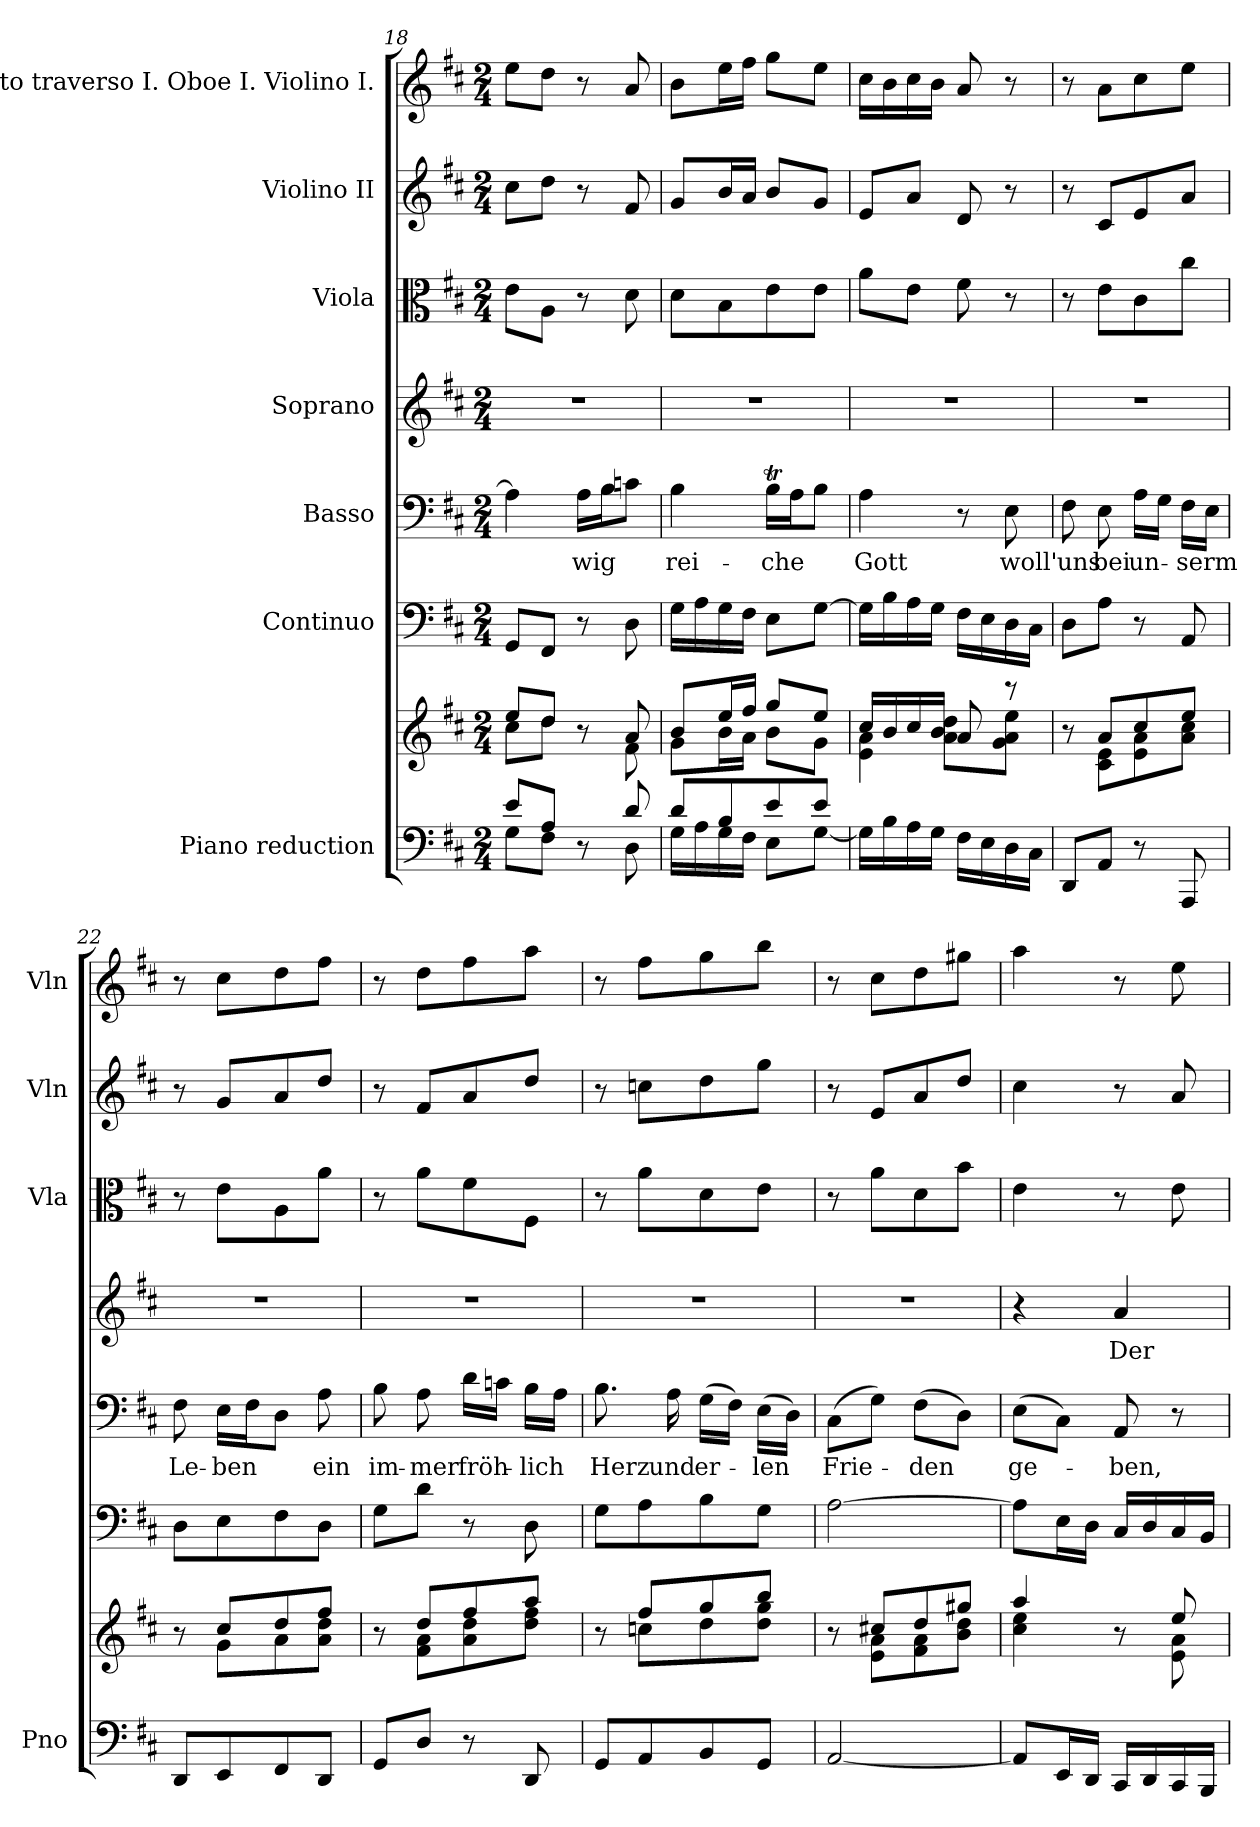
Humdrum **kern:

**kern	**kern	**kern	**kern	**text	**kern	**text	**kern	**kern	**kern
*part7	*part7	*part6	*part5	*part5	*part4	*part4	*part3	*part2	*part1
*staff8	*staff7	*staff6	*staff5	*staff5	*staff4	*staff4	*staff3	*staff2	*staff1
*I"Piano reduction	*	*I"Continuo	*I"Basso	*	*I"Soprano	*	*I"Viola	*I"Violino II	*I"Flauto traverso I. Oboe I. Violino I.
*I'Pno	*	*	*	*	*	*	*I'Vla	*I'Vln	*I'Vln
!!LO:PB:g=z
*clefF4	*clefG2	*clefF4	*clefF4	*	*clefG2	*	*clefC3	*clefG2	*clefG2
*k[f#c#]	*k[f#c#]	*k[f#c#]	*k[f#c#]	*	*k[f#c#]	*	*k[f#c#]	*k[f#c#]	*k[f#c#]
*M2/4	*M2/4	*M2/4	*M2/4	*	*M2/4	*	*M2/4	*M2/4	*M2/4
=18	=18	=18	=18	=18	=18	=18	=18	=18	=18
*^	*^	*	*	*	*	*	*	*	*
8e/L	8G\L	8ee/L	8cc#\L	8GG/L	4A\]	.	2r	.	8e\L	8cc#\L	8ee\L
8A/J	8F#\J	8dd/J	8dd\J	8FF#/J	.	.	.	.	8A\J	8dd\J	8dd\J
!	!	!	!	!	!	!LO:LY:b	!	!	!	!	!
8r	8ryy	8r	8ryy	8r	16A\LL	-wig	.	.	8r	8r	8r
.	.	.	.	.	16B\J	.	.	.	.	.	.
8d/	8D\	8a/	8f#\	8D\	8cn\J	.	.	.	8d\	8f#/	8a/
=19	=19	=19	=19	=19	=19	=19	=19	=19	=19	=19	=19
!	!	!	!	!	!	!LO:LY:b	!	!	!	!	!
8d/L	16G\LL	8b/L	8g\L	16G\LL	4B\	rei-	2r	.	8d\L	8g/L	8b\L
.	16A\	.	.	16A\	.	.	.	.	.	.	.
8B/	16G\	16ee/L	16b\L	16G\	.	.	.	.	8B\	16b/L	16ee\L
.	16F#\JJ	16ff#/JJ	16a\JJ	16F#\JJ	.	.	.	.	.	16a/JJ	16ff#\JJ
!	!	!	!	!	!	!LO:LY:b	!	!	!	!	!
8e/	8E\L	8gg/L	8b\L	8E\L	16BT\LL	-che	.	.	8e\	8b/L	8gg\L
.	.	.	.	.	16A\J	.	.	.	.	.	.
8e/J	[8G\J	8ee/J	8g\J	[8G\J	8B\J	.	.	.	8e\J	8g/J	8ee\J
=20	=20	=20	=20	=20	=20	=20	=20	=20	=20	=20	=20
!	!	!	!	!	!	!LO:LY:b	!	!	!	!	!
*v	*v	*	*	*	*	*	*	*	*	*	*
16G\LL]	16cc#/LL	4e\ 4a\	16G\LL]	4A\	Gott	2r	.	8a\L	8e/L	16cc#\LL
16B\	16b/	.	16B\	.	.	.	.	.	.	16b\
16A\	16cc#/	.	16A\	.	.	.	.	8e\J	8a/J	16cc#\
16G\JJ	16b/JJ	.	16G\JJ	.	.	.	.	.	.	16b\JJ
16F#\LL	8a/	8a\ 8dd\L	16F#\LL	8r	.	.	.	8f#\	8d/	8a/
16E\	.	.	16E\	.	.	.	.	.	.	.
!	!	!	!	!	!LO:LY:b	!	!	!	!	!
16D\	8r	8g\ 8a\ 8ee\J	16D\	8E\	woll'	.	.	8r	8r	8r
16C#\JJ	.	.	16C#\JJ	.	.	.	.	.	.	.
=21	=21	=21	=21	=21	=21	=21	=21	=21	=21	=21
!	!	!	!	!	!LO:LY:b	!	!	!	!	!
8DD/L	8r	8ryy	8D\L	8F#\	uns	2r	.	8r	8r	8r
!	!	!	!	!	!LO:LY:b	!	!	!	!	!
8AA/J	8a/L	8c#\ 8e\L	8A\J	8E\	bei	.	.	8e\L	8c#/L	8a\L
!	!	!	!	!	!LO:LY:b	!	!	!	!	!
8r	8cc#/	8e\ 8a\	8r	16A\LL	un-	.	.	8c#\	8e/	8cc#\
.	.	.	.	16G\JJ	.	.	.	.	.	.
!	!	!	!	!	!LO:LY:b	!	!	!	!	!
8AAA/	8ee/J	8a\ 8cc#\J	8AA/	16F#\LL	-serm	.	.	8cc#\J	8a/J	8ee\J
.	.	.	.	16E\JJ	.	.	.	.	.	.
=22	=22	=22	=22	=22	=22	=22	=22	=22	=22	=22
!	!	!	!	!	!LO:LY:b	!	!	!	!	!
8DD/L	8r	8ryy	8D\L	8F#\	Le-	2r	.	8r	8r	8r
!	!	!	!	!	!LO:LY:b	!	!	!	!	!
8EE/	8cc#/L	8g\L	8E\	16E\LL	-ben	.	.	8e\L	8g/L	8cc#\L
.	.	.	.	16F#\J	.	.	.	.	.	.
8FF#/	8dd/	8a\	8F#\	8D\J	.	.	.	8A\	8a/	8dd\
!	!	!	!	!	!LO:LY:b	!	!	!	!	!
8DD/J	8ff#/J	8a\ 8dd\J	8D\J	8A\	ein	.	.	8a\J	8dd/J	8ff#\J
=23	=23	=23	=23	=23	=23	=23	=23	=23	=23	=23
!	!	!	!	!	!LO:LY:b	!	!	!	!	!
8GG/L	8r	8ryy	8G\L	8B\	im-	2r	.	8r	8r	8r
!	!	!	!	!	!LO:LY:b	!	!	!	!	!
8D/J	8dd/L	8f#\ 8a\L	8d\J	8A\	-mer	.	.	8a\L	8f#/L	8dd\L
!	!	!	!	!	!LO:LY:b	!	!	!	!	!
8r	8ff#/	8a\ 8dd\	8r	16d\LL	fröh-	.	.	8f#\	8a/	8ff#\
.	.	.	.	16cn\JJ	.	.	.	.	.	.
!	!	!	!	!	!LO:LY:b	!	!	!	!	!
8DD/	8aa/J	8dd\ 8ff#\J	8D\	16B\LL	-lich	.	.	8F#\J	8dd/J	8aa\J
.	.	.	.	16A\JJ	.	.	.	.	.	.
=24	=24	=24	=24	=24	=24	=24	=24	=24	=24	=24
!	!	!	!	!	!LO:LY:b	!	!	!	!	!
8GG/L	8r	8ryy	8G\L	8.B\	Herz	2r	.	8r	8r	8r
8AA/	8ff#/L	8ccn\L	8A\	.	.	.	.	8a\L	8ccn\L	8ff#\L
!	!	!	!	!	!LO:LY:b	!	!	!	!	!
.	.	.	.	16A\	und	.	.	.	.	.
!	!	!	!	!	!LO:LY:b	!	!	!	!	!
8BB/	8gg/	8dd\	8B\	(16G\LL	er-	.	.	8d\	8dd\	8gg\
.	.	.	.	16F#\JJ)	.	.	.	.	.	.
!	!	!	!	!	!LO:LY:b	!	!	!	!	!
8GG/J	8bb/J	8dd\ 8gg\J	8G\J	(16E\LL	-len	.	.	8e\J	8gg\J	8bb\J
.	.	.	.	16D\JJ)	.	.	.	.	.	.
=25	=25	=25	=25	=25	=25	=25	=25	=25	=25	=25
!	!	!	!	!	!LO:LY:b	!	!	!	!	!
[2AA/	8r	8ryy	[2A\	(8C#\L	Frie-	2r	.	8r	8r	8r
.	8cc#X/L	8e\ 8a\L	.	8G\J)	.	.	.	8a\L	8e/L	8cc#\L
!	!	!	!	!	!LO:LY:b	!	!	!	!	!
.	8dd/	8f#\ 8a\	.	(8F#\L	-den	.	.	8d\	8a/	8dd\
.	8gg#X/J	8b\ 8dd\J	.	8D\J)	.	.	.	8b\J	8dd/J	8gg#X\J
=26	=26	=26	=26	=26	=26	=26	=26	=26	=26	=26
!	!	!	!	!	!LO:LY:b	!	!	!	!	!
8AA/L]	4aa/	4cc#\ 4ee\	8A\L]	(8E\L	ge-	4r	.	4e\	4cc#\	4aa\
16EE/L	.	.	16E\L	8C#\J)	.	.	.	.	.	.
16DD/JJ	.	.	16D\JJ	.	.	.	.	.	.	.
!	!	!	!	!	!LO:LY:b	!	!LO:LY:b	!	!	!
16CC#/LL	8r	8ryy	16C#/LL	8AA/	-ben,	4a/	Der	8r	8r	8r
16DD/	.	.	16D/	.	.	.	.	.	.	.
16CC#/	8ee/	8e\ 8a\	16C#/	8r	.	.	.	8e\	8a/	8ee\
16BBB/JJ	.	.	16BB/JJ	.	.	.	.	.	.	.
*	*v	*v	*	*	*	*	*	*	*	*
=	=	=	=	=	=	=	=	=	=
*-	*-	*-	*-	*-	*-	*-	*-	*-	*-
